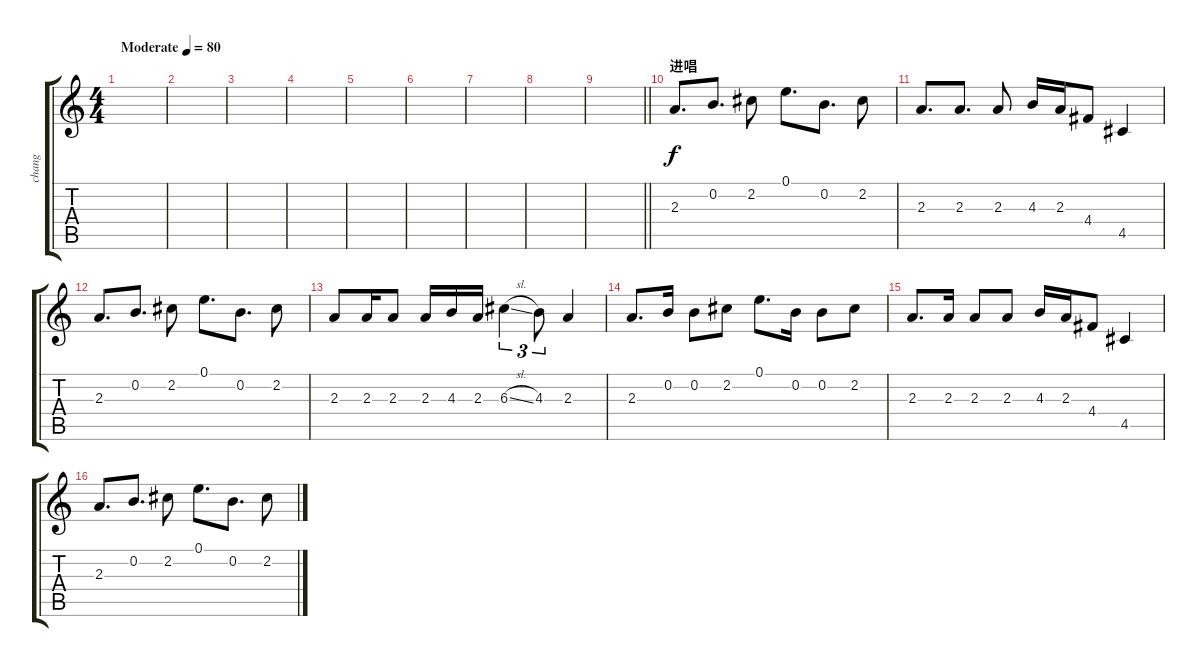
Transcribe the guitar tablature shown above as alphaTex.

\track ("chang" "chang") {instrument guitarharmonics}
\staff {score tabs}
\tuning (E4 B3 G3 D3 A2 E2) {hide}
\ts (4 4)
\tempo (80 "Moderate")
\clef g2
\ks c
|
|
|
|
|
|
|
|
\barLineRight lightlight
|
\section ("" "进唱")
2.3.8{d} 0.2.8{d} 2.2.8 0.1.8{d} 0.2.8{d} 2.2.8 |
2.3.8{d} 2.3.8{d} 2.3.8 4.3.16 2.3.16 4.4.8 4.5.4 |
2.3.8{d} 0.2.8{d} 2.2.8 0.1.8{d} 0.2.8{d} 2.2.8 |
2.3.8 2.3.16 2.3.8 2.3.16 4.3.16 2.3.16 6.3{sl}.4{tu (3 2)} 4.3.8{tu (3 2)} 2.3.4 |
2.3.8{d} 0.2.16 0.2.8 2.2.8 0.1.8{d} 0.2.16 0.2.8 2.2.8 |
2.3.8{d} 2.3.16 2.3.8 2.3.8 4.3.16 2.3.16 4.4.8 4.5.4 |
2.3.8{d} 0.2.8{d} 2.2.8 0.1.8{d} 0.2.8{d} 2.2.8
